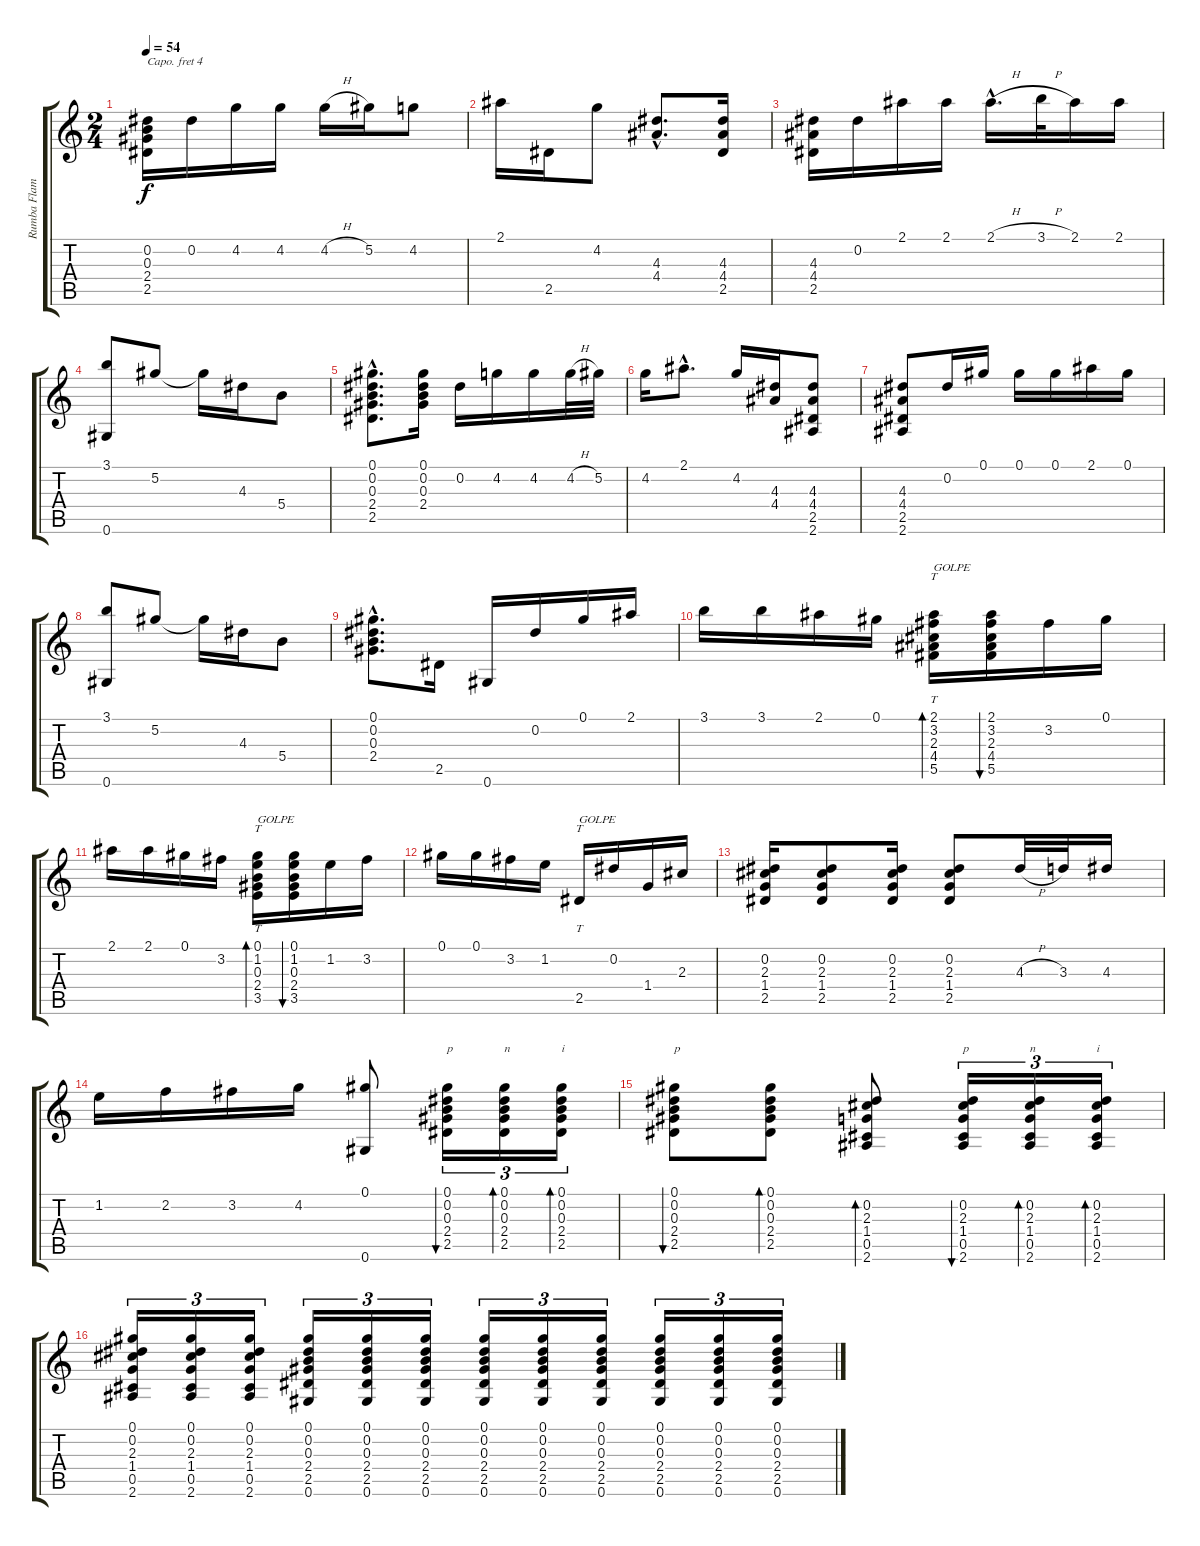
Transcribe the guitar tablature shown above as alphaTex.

\track ("Rumba Flamenca" "Rumba Flam") {instrument acousticguitarnylon}
\staff {score tabs}
\capo 4
\tuning (E4 B3 G3 D3 A2 E2) {hide}
\ts (2 4)
\tempo 54
\clef g2
\ks c
(0.2 0.3 2.4 2.5).16{dy f} 0.2.16 4.2.16 4.2.16 4.2{h}.16 5.2.16 4.2.8 |
2.1.16 2.5.16 4.2.8 (4.3{hac} 4.4{hac}).8{d} (4.3 4.4 2.5).16 |
(4.3 4.4 2.5).16 0.2.16 2.1.16 2.1.16 2.1{h hac}.16{d} 3.1{h}.32 2.1.16 2.1.16 |
(3.1 0.6).8 5.2.8 5.2{t}.16 4.3.16 5.4.8 |
(0.1{hac} 0.2{hac} 0.3{hac} 2.4{hac} 2.5{hac}).8{d} (0.1 0.2 0.3 2.4).16 0.2.16 4.2.16 4.2.16 4.2{h}.32 5.2.32 |
4.2.16 2.1{hac}.8{d} 4.2.16 (4.3 4.4).16 (4.3 4.4 2.5 2.6).8 |
(4.3 4.4 2.5 2.6).8 0.2.16 0.1.16 0.1.16 0.1.16 2.1.16 0.1.16 |
(3.1 0.6).8 5.2.8 5.2{t}.16 4.3.16 5.4.8 |
(0.1{hac} 0.2{hac} 0.3{hac} 2.4{hac}).8{d} 2.5.16 0.6.16 0.2.16 0.1.16 2.1.16 |
3.1.16 3.1.16 2.1.16 0.1.16 (2.1 3.2 2.3 4.4 5.5).16{tt bd 240 txt "GOLPE"} (2.1 3.2 2.3 4.4 5.5).16{bu 240} 3.2.16 0.1.16 |
2.1.16 2.1.16 0.1.16 3.2.16 (0.1 1.2 0.3 2.4 3.5).16{tt bd 240 txt "GOLPE"} (0.1 1.2 0.3 2.4 3.5).16{bu 240} 1.2.16 3.2.16 |
0.1.16 0.1.16 3.2.16 1.2.16 2.5.16{tt txt "GOLPE"} 0.2.16 1.4.16 2.3.16 |
(0.2 2.3 1.4 2.5).16 (0.2 2.3 1.4 2.5).8 (0.2 2.3 1.4 2.5).16 (0.2 2.3 1.4 2.5).8 4.3{h}.32 3.3.32 4.3.16 |
1.2.16 2.2.16 3.2.16 4.2.16 (0.1 0.6).8 (0.1 0.2 0.3 2.4 2.5).16{tu (3 2) bu 240 txt "p"} (0.1 0.2 0.3 2.4 2.5).16{tu (3 2) bd 240 txt "n"} (0.1 0.2 0.3 2.4 2.5).16{tu (3 2) bd 240 txt "i"} |
(0.1 0.2 0.3 2.4 2.5).8{bu 240 txt "p"} (0.1 0.2 0.3 2.4 2.5).8{bd 240} (0.2 2.3 1.4 0.5 2.6).8{bd 240} (0.2 2.3 1.4 0.5 2.6).16{tu (3 2) bu 240 txt "p"} (0.2 2.3 1.4 0.5 2.6).16{tu (3 2) bd 240 txt "n"} (0.2 2.3 1.4 0.5 2.6).16{tu (3 2) bd 240 txt "i"} |
(0.1 0.2 2.3 1.4 0.5 2.6).16{tu (3 2)} (0.1 0.2 2.3 1.4 0.5 2.6).16{tu (3 2)} (0.1 0.2 2.3 1.4 0.5 2.6).16{tu (3 2)} (0.1 0.2 0.3 2.4 2.5 0.6).16{tu (3 2)} (0.1 0.2 0.3 2.4 2.5 0.6).16{tu (3 2)} (0.1 0.2 0.3 2.4 2.5 0.6).16{tu (3 2)} (0.1 0.2 0.3 2.4 2.5 0.6).16{tu (3 2)} (0.1 0.2 0.3 2.4 2.5 0.6).16{tu (3 2)} (0.1 0.2 0.3 2.4 2.5 0.6).16{tu (3 2)} (0.1 0.2 0.3 2.4 2.5 0.6).16{tu (3 2)} (0.1 0.2 0.3 2.4 2.5 0.6).16{tu (3 2)} (0.1 0.2 0.3 2.4 2.5 0.6).16{tu (3 2)}
